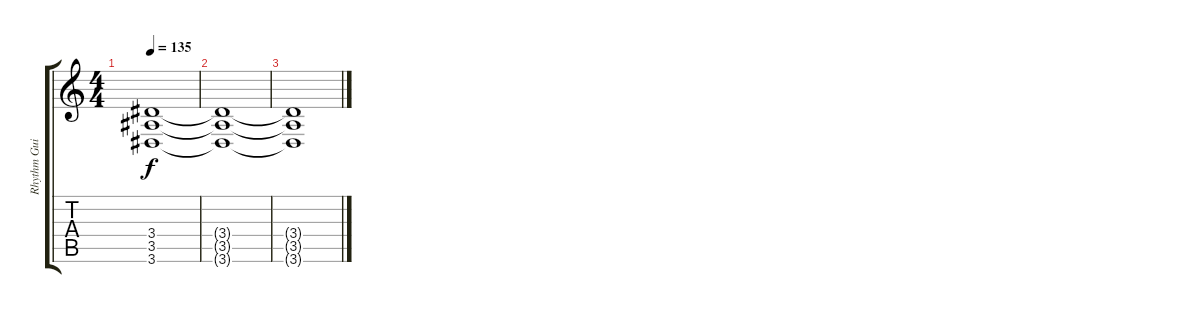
\track ("Rhythm Guitar" "Rhythm Gui") {instrument distortionguitar}
\staff {score tabs}
\tuning (D4 A3 F3 C3 G2 C2) {hide}
\ts (4 4)
\tempo 135
\clef g2
\ks c
(3.4{t} 3.5{t} 3.6{t}).1{dy f volume 0} |
(3.4{t} 3.5{t} 3.6{t}).1 |
(3.4{t} 3.5{t} 3.6{t}).1
